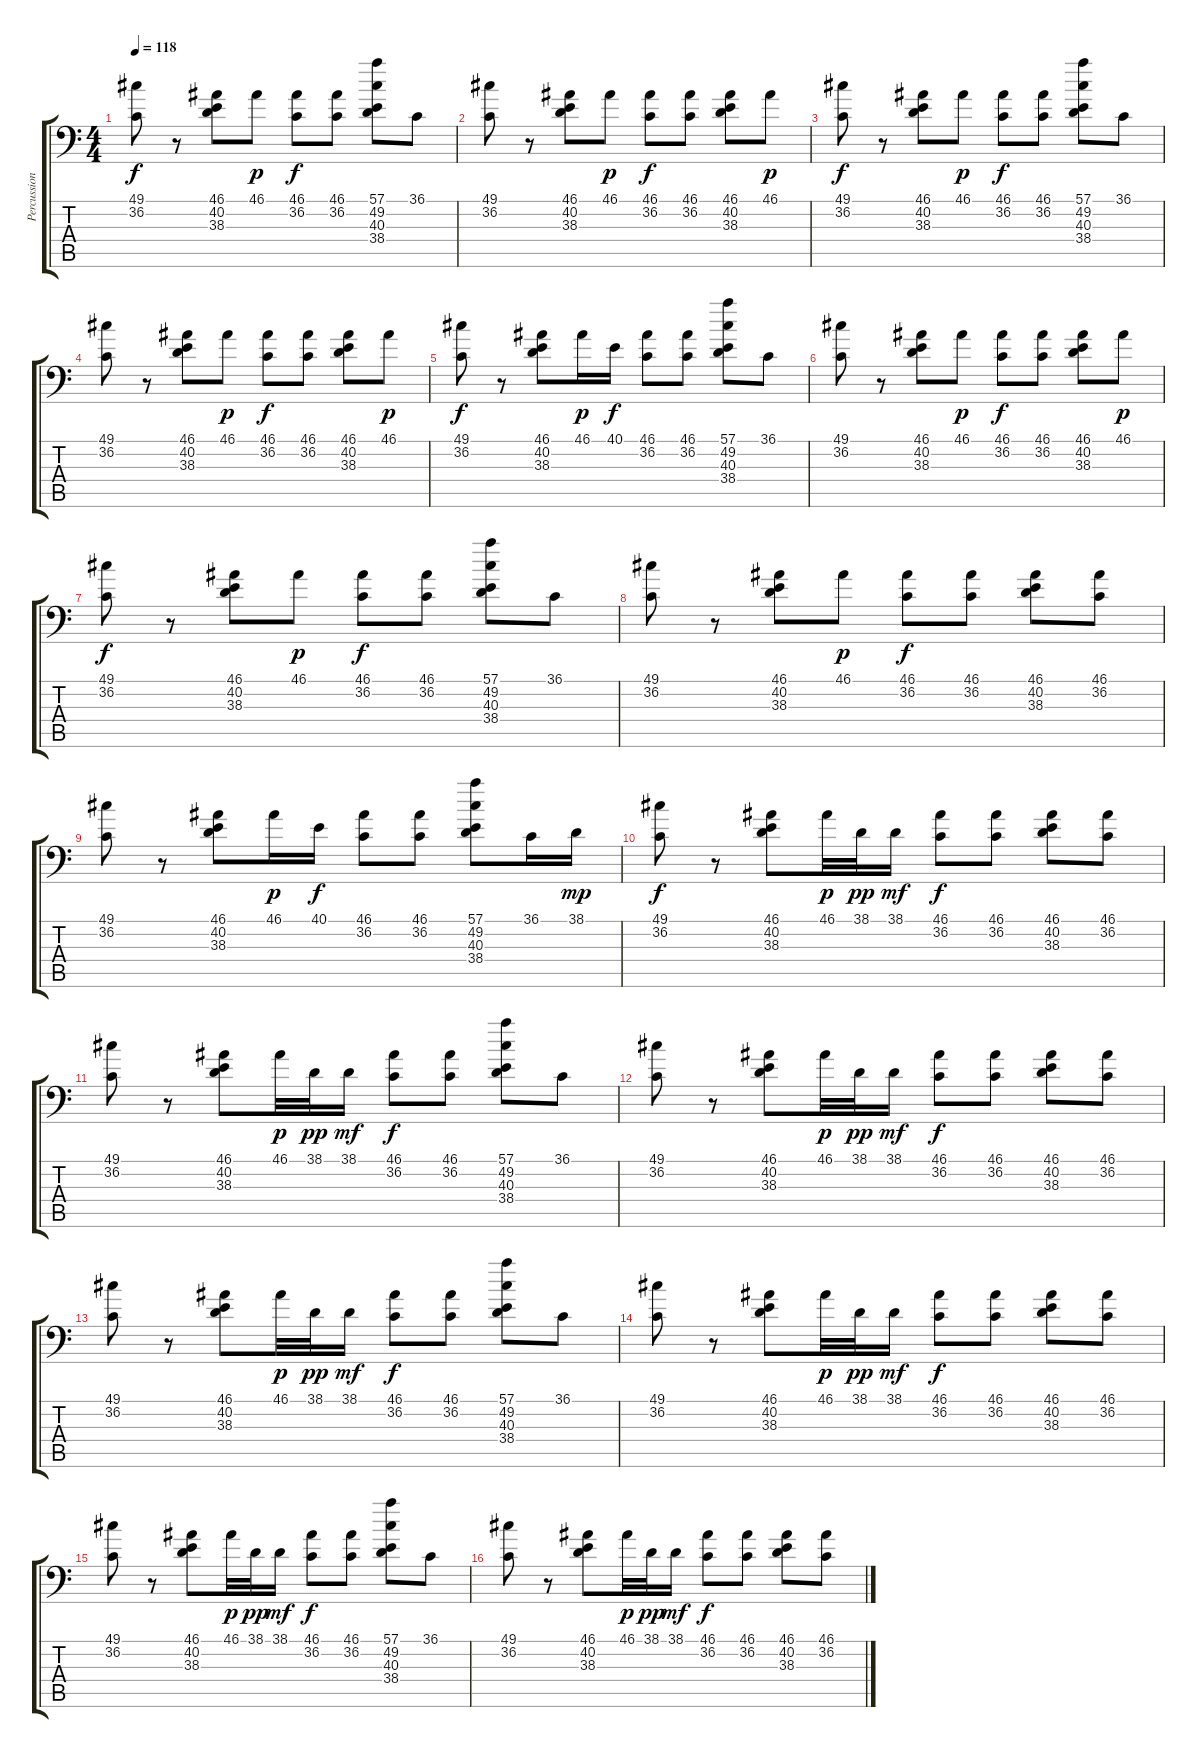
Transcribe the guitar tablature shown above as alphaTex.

\track ("Percussion-Keith Moon" "Percussion") {instrument acousticgrandpiano}
\staff {score tabs}
\tuning (C-1 C-1 C-1 C-1 C-1 C-1) {hide}
\ts (4 4)
\tempo 118
\clef f4
\ks c
(49.1 36.2).8{dy f} r.8 (46.1 40.2 38.3).8 46.1.8{dy p} (46.1 36.2).8{dy f} (46.1 36.2).8 (57.1 49.2 40.3 38.4).8 36.1.8 |
(49.1 36.2).8 r.8 (46.1 40.2 38.3).8 46.1.8{dy p} (46.1 36.2).8{dy f} (46.1 36.2).8 (46.1 40.2 38.3).8 46.1.8{dy p} |
(49.1 36.2).8{dy f} r.8 (46.1 40.2 38.3).8 46.1.8{dy p} (46.1 36.2).8{dy f} (46.1 36.2).8 (57.1 49.2 40.3 38.4).8 36.1.8 |
(49.1 36.2).8 r.8 (46.1 40.2 38.3).8 46.1.8{dy p} (46.1 36.2).8{dy f} (46.1 36.2).8 (46.1 40.2 38.3).8 46.1.8{dy p} |
(49.1 36.2).8{dy f} r.8 (46.1 40.2 38.3).8 46.1.16{dy p} 40.1.16{dy f} (46.1 36.2).8 (46.1 36.2).8 (57.1 49.2 40.3 38.4).8 36.1.8 |
(49.1 36.2).8 r.8 (46.1 40.2 38.3).8 46.1.8{dy p} (46.1 36.2).8{dy f} (46.1 36.2).8 (46.1 40.2 38.3).8 46.1.8{dy p} |
(49.1 36.2).8{dy f} r.8 (46.1 40.2 38.3).8 46.1.8{dy p} (46.1 36.2).8{dy f} (46.1 36.2).8 (57.1 49.2 40.3 38.4).8 36.1.8 |
(49.1 36.2).8 r.8 (46.1 40.2 38.3).8 46.1.8{dy p} (46.1 36.2).8{dy f} (46.1 36.2).8 (46.1 40.2 38.3).8 (46.1 36.2).8 |
(49.1 36.2).8 r.8 (46.1 40.2 38.3).8 46.1.16{dy p} 40.1.16{dy f} (46.1 36.2).8 (46.1 36.2).8 (57.1 49.2 40.3 38.4).8 36.1.16 38.1.16{dy mp} |
(49.1 36.2).8{dy f} r.8 (46.1 40.2 38.3).8 46.1.32{dy p} 38.1.32{dy pp} 38.1.16{dy mf} (46.1 36.2).8{dy f} (46.1 36.2).8 (46.1 40.2 38.3).8 (46.1 36.2).8 |
(49.1 36.2).8 r.8 (46.1 40.2 38.3).8 46.1.32{dy p} 38.1.32{dy pp} 38.1.16{dy mf} (46.1 36.2).8{dy f} (46.1 36.2).8 (57.1 49.2 40.3 38.4).8 36.1.8 |
(49.1 36.2).8 r.8 (46.1 40.2 38.3).8 46.1.32{dy p} 38.1.32{dy pp} 38.1.16{dy mf} (46.1 36.2).8{dy f} (46.1 36.2).8 (46.1 40.2 38.3).8 (46.1 36.2).8 |
(49.1 36.2).8 r.8 (46.1 40.2 38.3).8 46.1.32{dy p} 38.1.32{dy pp} 38.1.16{dy mf} (46.1 36.2).8{dy f} (46.1 36.2).8 (57.1 49.2 40.3 38.4).8 36.1.8 |
(49.1 36.2).8 r.8 (46.1 40.2 38.3).8 46.1.32{dy p} 38.1.32{dy pp} 38.1.16{dy mf} (46.1 36.2).8{dy f} (46.1 36.2).8 (46.1 40.2 38.3).8 (46.1 36.2).8 |
(49.1 36.2).8 r.8 (46.1 40.2 38.3).8 46.1.32{dy p} 38.1.32{dy pp} 38.1.16{dy mf} (46.1 36.2).8{dy f} (46.1 36.2).8 (57.1 49.2 40.3 38.4).8 36.1.8 |
(49.1 36.2).8 r.8 (46.1 40.2 38.3).8 46.1.32{dy p} 38.1.32{dy pp} 38.1.16{dy mf} (46.1 36.2).8{dy f} (46.1 36.2).8 (46.1 40.2 38.3).8 (46.1 36.2).8
